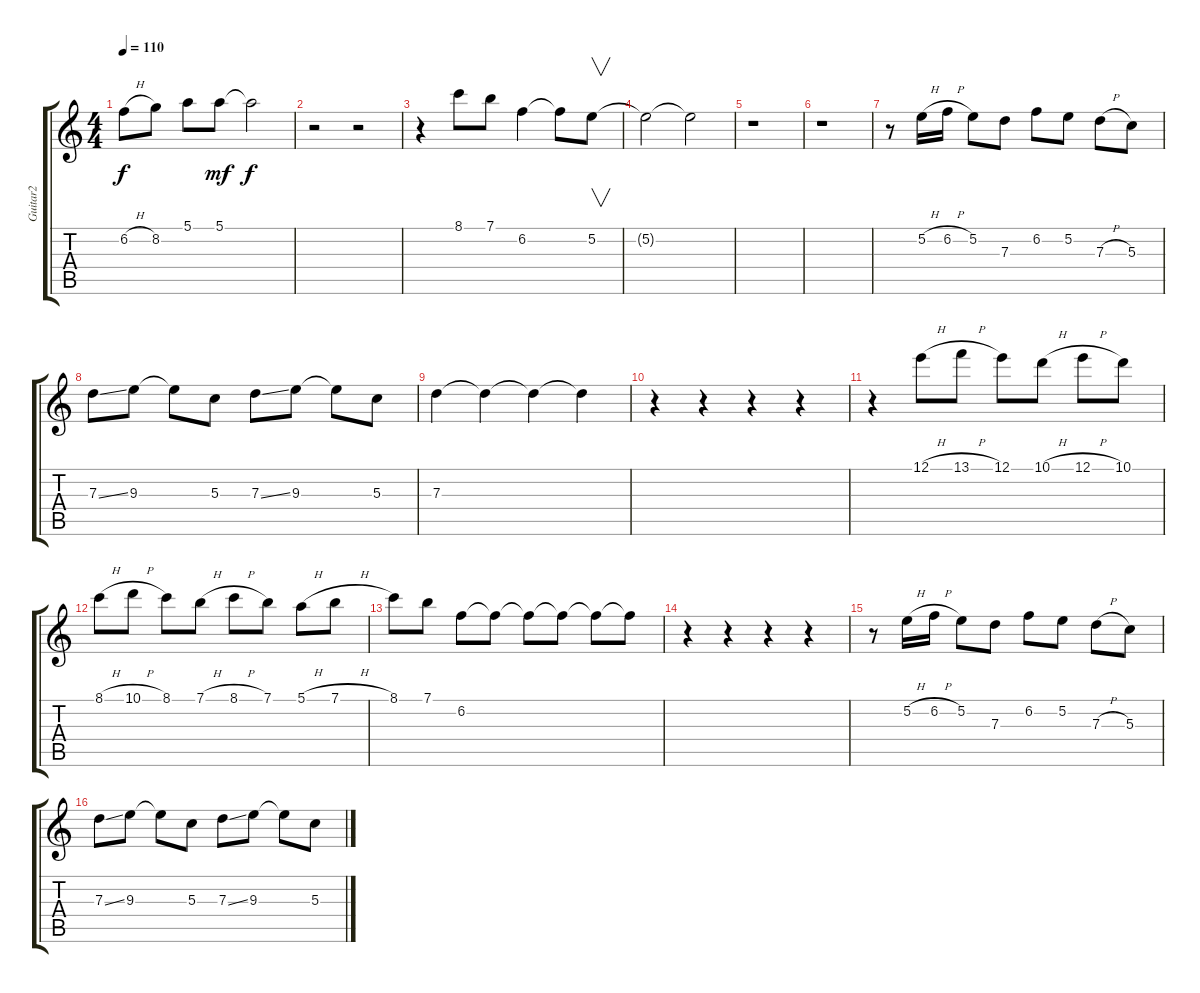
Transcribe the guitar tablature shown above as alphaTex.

\track ("Guitar2" "Guitar2") {instrument overdrivenguitar}
\staff {score tabs}
\tuning (E4 B3 G3 D3 A2 E2) {hide}
\ts (4 4)
\tempo 110
\clef g2
\ks c
6.2{h}.8{dy f} 8.2.8 5.1.8 5.1.8{dy mf} 5.1{t}.2{dy f} |
r.2 r.2 |
r.4 8.1.8 7.1.8 6.2.4 6.2{t}.8 5.2.8{v} |
5.2{t}.2 5.2{t}.2 |
r.1 |
r.1 |
r.8 5.2{h}.16 6.2{h}.16 5.2.8 7.3.8 6.2.8 5.2.8 7.3{h}.8 5.3.8 |
7.3{ss}.8 9.3.8 9.3{t}.8 5.3.8 7.3{ss}.8 9.3.8 9.3{t}.8 5.3.8 |
7.3.4 7.3{t}.4 7.3{t}.4 7.3{t}.4 |
r.4 r.4 r.4 r.4 |
r.4 12.1{h}.8 13.1{h}.8 12.1.8 10.1{h}.8 12.1{h}.8 10.1.8 |
8.1{h}.8 10.1{h}.8 8.1.8 7.1{h}.8 8.1{h}.8 7.1.8 5.1{h}.8 7.1{h}.8 |
8.1.8 7.1.8 6.2.8 6.2{t}.8 6.2{t}.8 6.2{t}.8 6.2{t}.8 6.2{t}.8 |
r.4 r.4 r.4 r.4 |
r.8 5.2{h}.16 6.2{h}.16 5.2.8 7.3.8 6.2.8 5.2.8 7.3{h}.8 5.3.8 |
7.3{ss}.8 9.3.8 9.3{t}.8 5.3.8 7.3{ss}.8 9.3.8 9.3{t}.8 5.3.8
